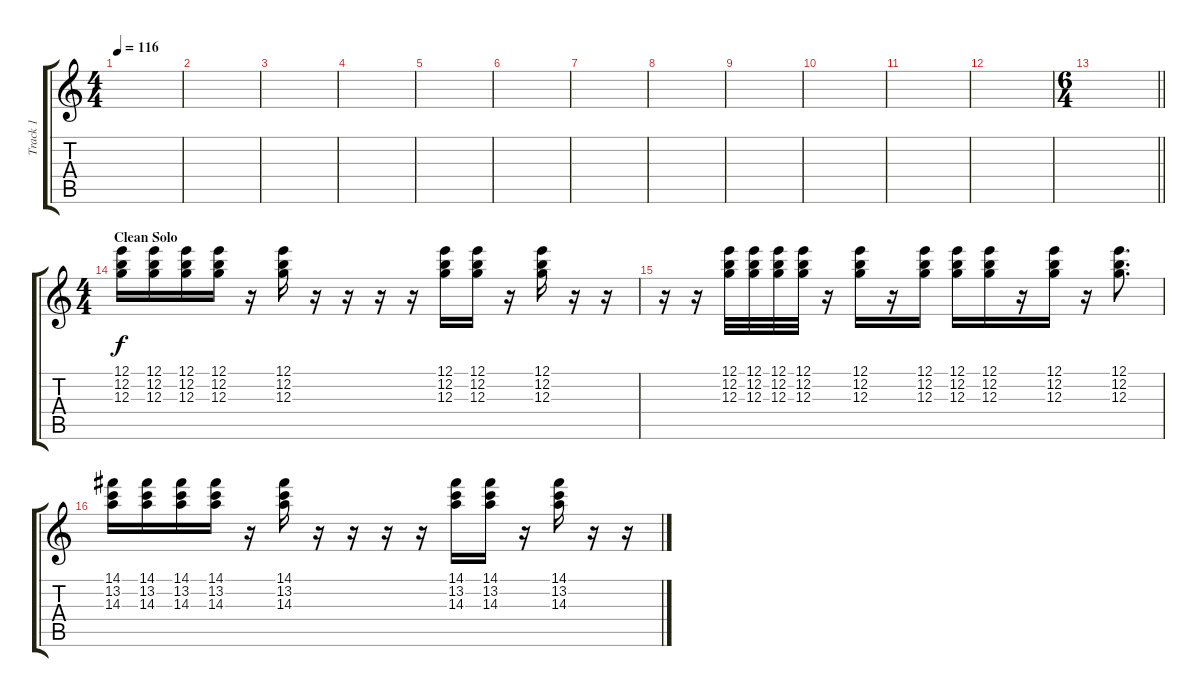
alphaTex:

\track ("Track 1" "Track 1") {instrument distortionguitar}
\staff {score tabs}
\tuning (E4 B3 G3 D3 A2 E2) {hide}
\ts (4 4)
\tempo 116
\clef g2
\ks c
|
|
|
|
|
|
|
|
|
|
|
|
\ts (6 4)
\barLineRight lightlight
|
\ts (4 4)
\section ("" "Clean Solo ")
(12.1 12.2 12.3).16{instrument acousticguitarnylon} (12.1 12.2 12.3).16 (12.1 12.2 12.3).16 (12.1 12.2 12.3).16 r.16 (12.1 12.2 12.3).16 r.16 r.16 r.16 r.16 (12.1 12.2 12.3).16 (12.1 12.2 12.3).16 r.16 (12.1 12.2 12.3).16 r.16 r.16 |
r.16 r.16 (12.1 12.2 12.3).32 (12.1 12.2 12.3).32 (12.1 12.2 12.3).32 (12.1 12.2 12.3).32 r.16 (12.1 12.2 12.3).16 r.16 (12.1 12.2 12.3).16 (12.1 12.2 12.3).16 (12.1 12.2 12.3).16 r.16 (12.1 12.2 12.3).16 r.16 (12.1 12.2 12.3).8{d} |
(14.1 13.2 14.3).16 (14.1 13.2 14.3).16 (14.1 13.2 14.3).16 (14.1 13.2 14.3).16 r.16 (14.1 13.2 14.3).16 r.16 r.16 r.16 r.16 (14.1 13.2 14.3).16 (14.1 13.2 14.3).16 r.16 (14.1 13.2 14.3).16 r.16 r.16
